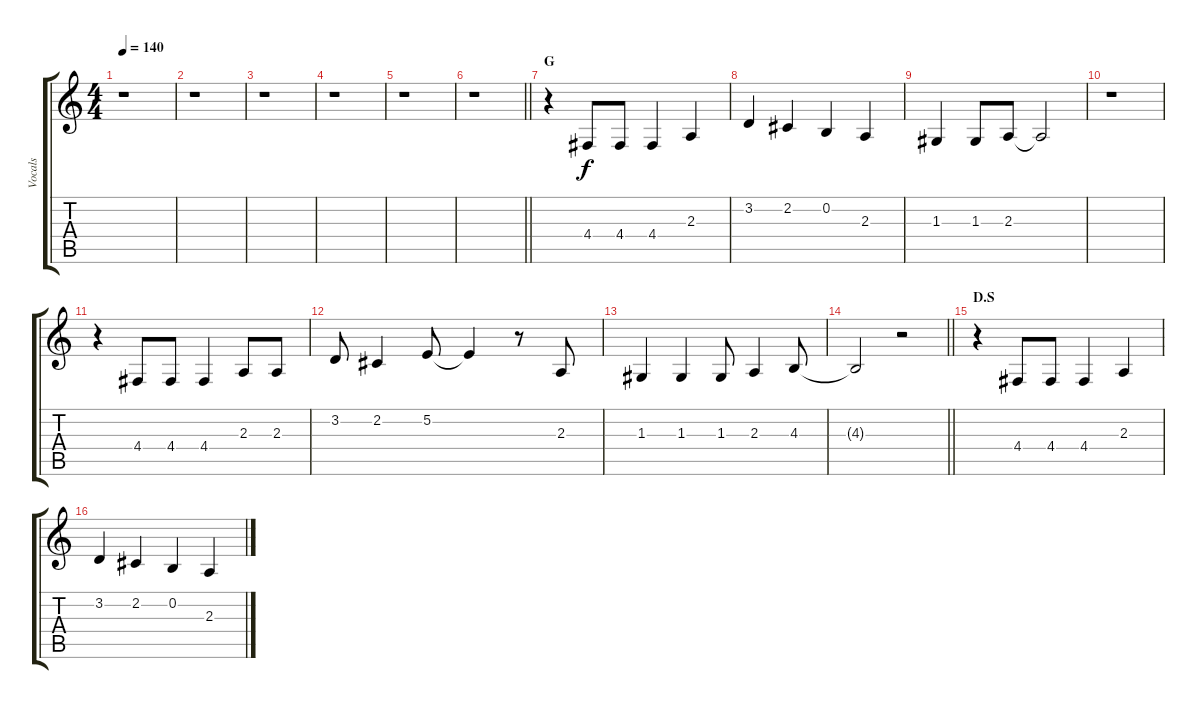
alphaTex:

\track ("Vocals" "Vocals") {instrument baritonesax}
\staff {score tabs}
\tuning (E4 B3 G3 D3 A2 E2) {hide}
\ts (4 4)
\tempo 140
\clef g2
\ks c
r.1{dy f} |
r.1 |
r.1 |
r.1 |
r.1 |
\barLineRight lightlight
r.1 |
\section ("" "G")
r.4 4.4.8 4.4.8 4.4.4 2.3.4 |
3.2.4 2.2.4 0.2.4 2.3.4 |
1.3.4 1.3.8 2.3.8 2.3{t}.2 |
r.1 |
r.4 4.4.8 4.4.8 4.4.4 2.3.8 2.3.8 |
3.2.8 2.2.4 5.2.8 5.2{t}.4 r.8 2.3.8 |
1.3.4 1.3.4 1.3.8 2.3.4 4.3.8 |
\barLineRight lightlight
4.3{t}.2 r.2 |
\section ("" "D.S")
r.4 4.4.8 4.4.8 4.4.4 2.3.4 |
3.2.4 2.2.4 0.2.4 2.3.4
